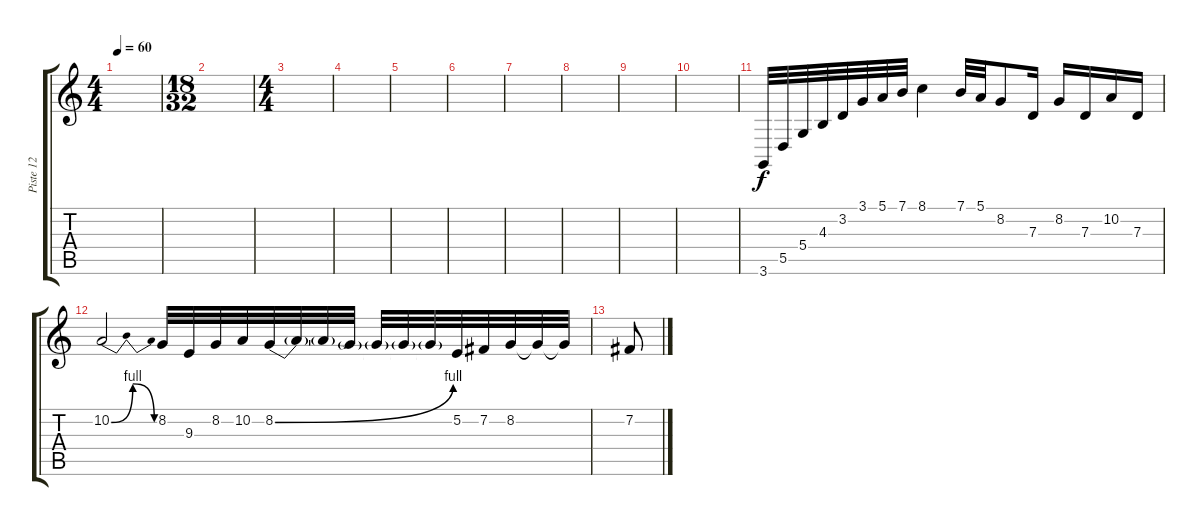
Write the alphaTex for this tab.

\track ("Piste 12" "Piste 12") {mute instrument lead6voice}
\staff {score tabs}
\tuning (E4 B3 G3 D3 A2 E2) {hide}
\ts (4 4)
\tempo 60
\clef g2
\ks c
|
\ts (18 32)
|
\ts (4 4)
|
|
|
|
|
|
|
|
3.6.32 5.5.32 5.4.32 4.3.32 3.2.32 3.1.32 5.1.32 7.1.32 8.1.4 7.1.32 5.1.32 8.2.8 7.3.16 8.2.16 7.3.16 10.2.16 7.3.16 |
10.2{be (bendrelease 0 0 15 4 45 4 60 0)}.2 8.2.32 9.3.32 8.2.32 10.2.32 8.2{be (bend 0 0 60 4)}.32 8.2{t}.32 8.2{t}.32 8.2{t}.32 8.2{t}.32 8.2{t}.32 8.2{t}.32 5.2.32 7.2.32 8.2.32 8.2{t}.32 8.2{t}.32 |
7.2.8
